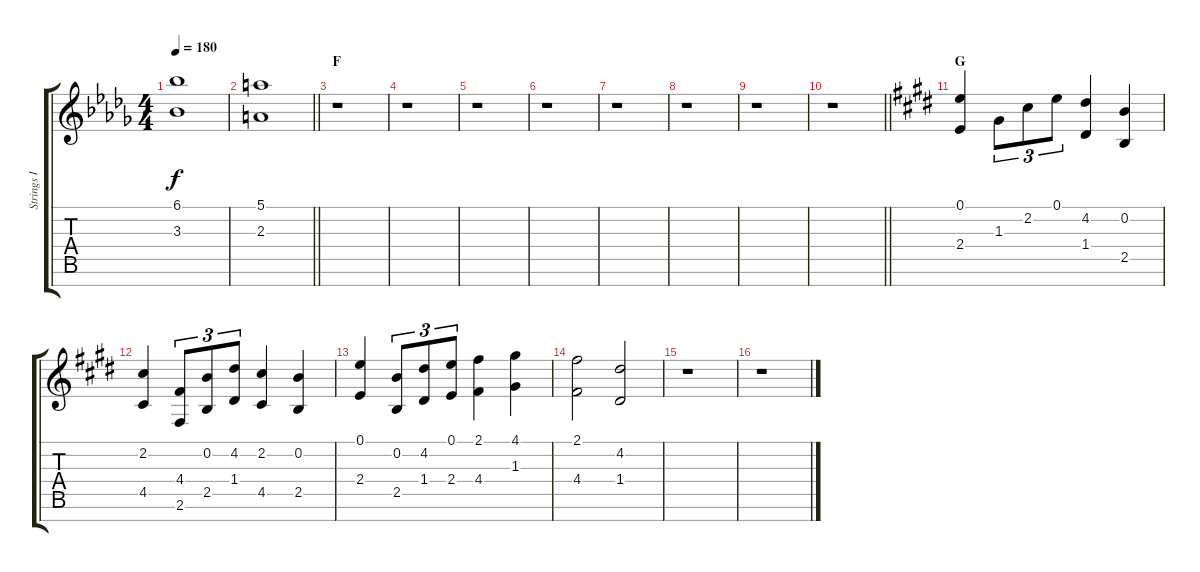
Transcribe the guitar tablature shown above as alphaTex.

\track ("Strings I" "Strings I") {instrument stringensemble1}
\staff {score tabs}
\tuning (E5 B4 G4 D4 A3 E3 B2) {hide}
\ts (4 4)
\tempo 180
\clef g2
\ks db
(6.1 3.3).1{dy f} |
\barLineRight lightlight
(5.1 2.3).1 |
\section ("" "F")
r.1 |
r.1 |
r.1 |
r.1 |
r.1 |
r.1 |
r.1 |
\barLineRight lightlight
r.1 |
\section ("" "G")
\ks e
(0.1 2.4).4 1.3.8{tu (3 2)} 2.2.8{tu (3 2)} 0.1.8{tu (3 2)} (4.2 1.4).4 (0.2 2.5).4 |
(2.2 4.5).4 (4.4 2.6).8{tu (3 2)} (0.2 2.5).8{tu (3 2)} (4.2 1.4).8{tu (3 2)} (2.2 4.5).4 (0.2 2.5).4 |
(0.1 2.4).4 (0.2 2.5).8{tu (3 2)} (4.2 1.4).8{tu (3 2)} (0.1 2.4).8{tu (3 2)} (2.1 4.4).4 (4.1 1.3).4 |
(2.1 4.4).2 (4.2 1.4).2 |
r.1 |
r.1
